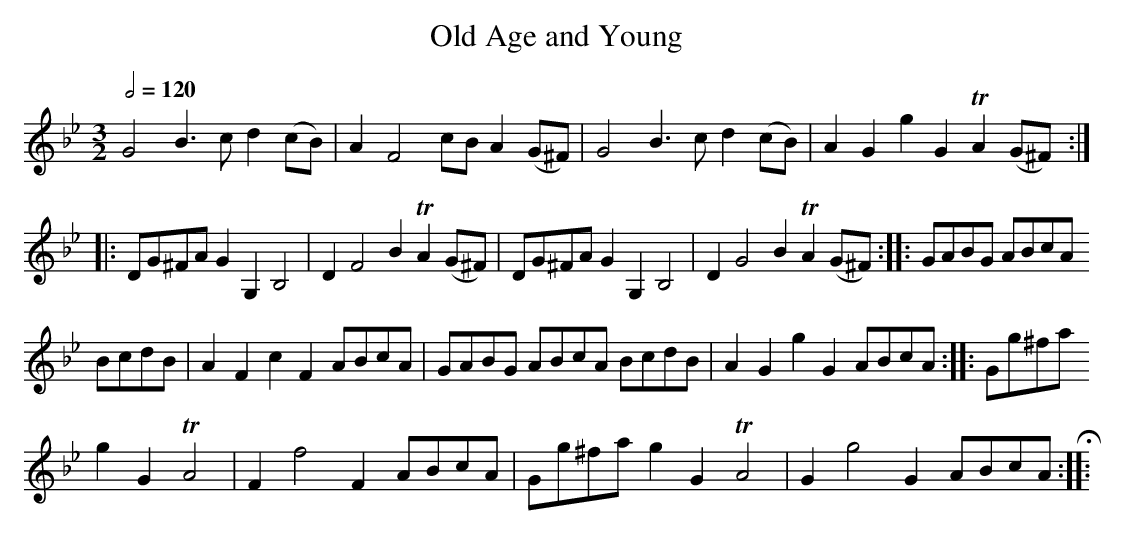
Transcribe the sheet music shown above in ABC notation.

X:1
T:Old Age and Young
M:3/2
L:1/8
Q:1/2=120
K:G Minor
G4     B3  c  d2(cB)|A2 F4    cB  A2 (G^F)|G4    B3  c  d2(cB)|A2 G2g2 G2 TA2(G^F)::!
DG^FA  G2G,2  B,4   |D2 F4    B2 TA2 (G^F)|DG^FA G2G,2  B,4   |D2 G4   B2 TA2(G^F)::\
GABG   ABcA!  BcdB  |A2 F2c2  F2 ABcA     |GABG  ABcA   BcdB  |A2 G2g2 G2  ABcA   ::\
Gg^fa! g2G2  TA4    |F2 f4    F2 ABcA     |Gg^fa g2G2  TA4    |G2 g4   G2  ABcA  H::
